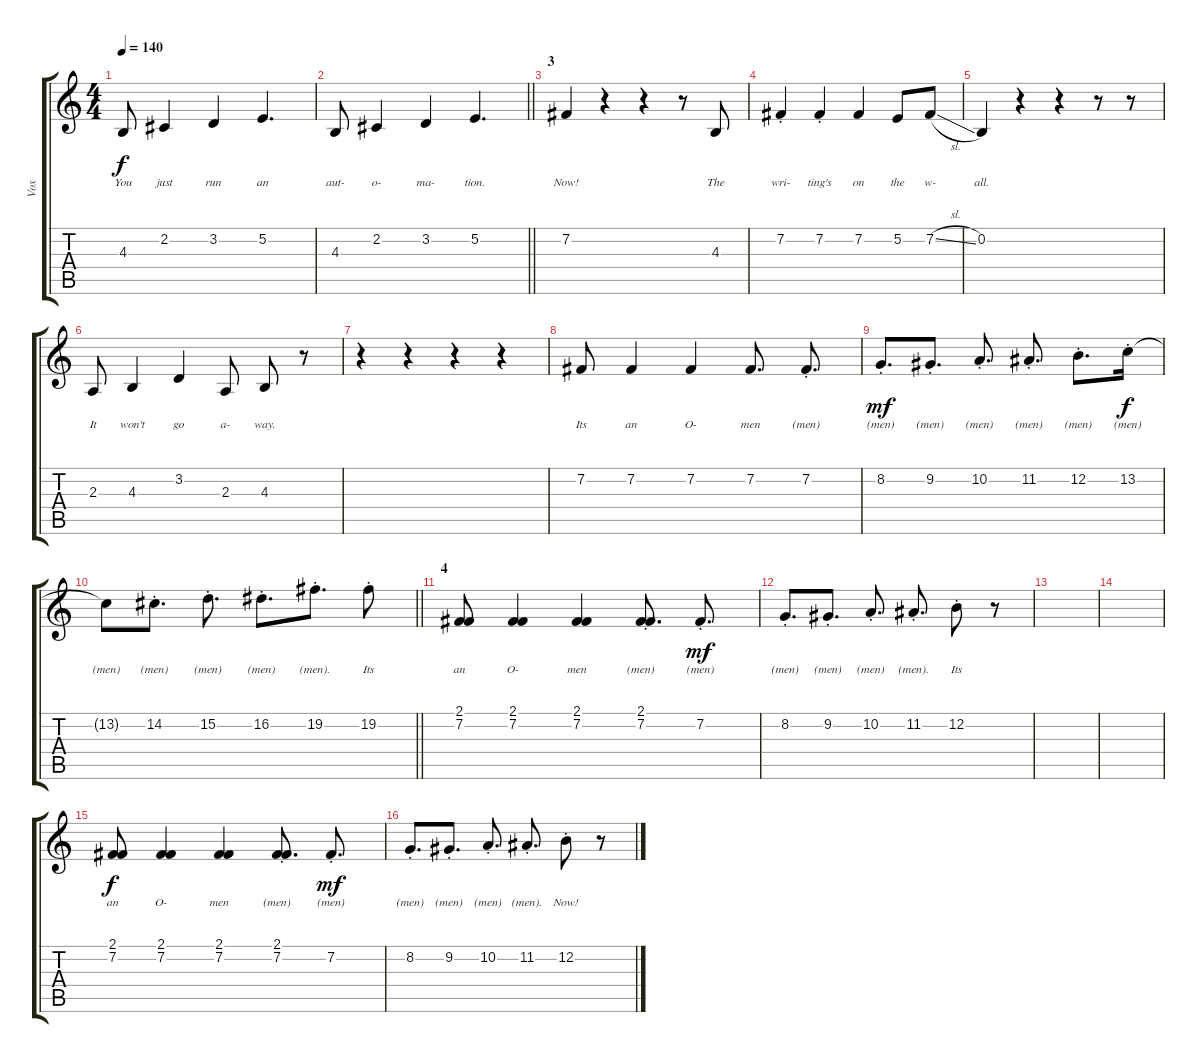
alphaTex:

\track ("Vox" "Vox") {instrument lead6voice}
\staff {score tabs}
\tuning (E4 B3 G3 D3 A2 E2) {hide}
\ts (4 4)
\tempo 140
\clef g2
\ks c
4.3.8{lyrics (0 "You") lyrics (1 "") lyrics (2 "") lyrics (3 "") lyrics (4 "") dy f} 2.2.4{lyrics (0 "just") lyrics (1 "") lyrics (2 "") lyrics (3 "") lyrics (4 "")} 3.2.4{lyrics (0 "run") lyrics (1 "") lyrics (2 "") lyrics (3 "") lyrics (4 "")} 5.2.4{d lyrics (0 "an") lyrics (1 "") lyrics (2 "") lyrics (3 "") lyrics (4 "")} |
\barLineRight lightlight
4.3.8{lyrics (0 "aut-") lyrics (1 "") lyrics (2 "") lyrics (3 "") lyrics (4 "")} 2.2.4{lyrics (0 "o-") lyrics (1 "") lyrics (2 "") lyrics (3 "") lyrics (4 "")} 3.2.4{lyrics (0 "ma-") lyrics (1 "") lyrics (2 "") lyrics (3 "") lyrics (4 "")} 5.2.4{d lyrics (0 "tion.") lyrics (1 "") lyrics (2 "") lyrics (3 "") lyrics (4 "")} |
\section ("" "3")
7.2.4{lyrics (0 "Now!") lyrics (1 "") lyrics (2 "") lyrics (3 "") lyrics (4 "")} r.4 r.4 r.8 4.3.8{lyrics (0 "The") lyrics (1 "") lyrics (2 "") lyrics (3 "") lyrics (4 "")} |
7.2{st}.4{lyrics (0 "wri-") lyrics (1 "") lyrics (2 "") lyrics (3 "") lyrics (4 "")} 7.2{st}.4{lyrics (0 "ting's") lyrics (1 "") lyrics (2 "") lyrics (3 "") lyrics (4 "")} 7.2.4{lyrics (0 "on") lyrics (1 "") lyrics (2 "") lyrics (3 "") lyrics (4 "")} 5.2.8{lyrics (0 "the") lyrics (1 "") lyrics (2 "") lyrics (3 "") lyrics (4 "")} 7.2{sl}.8{lyrics (0 "w-") lyrics (1 "") lyrics (2 "") lyrics (3 "") lyrics (4 "")} |
0.2.4{lyrics (0 "all.") lyrics (1 "") lyrics (2 "") lyrics (3 "") lyrics (4 "")} r.4 r.4 r.8 r.8 |
2.3.8{lyrics (0 "It") lyrics (1 "") lyrics (2 "") lyrics (3 "") lyrics (4 "")} 4.3.4{lyrics (0 "won't") lyrics (1 "") lyrics (2 "") lyrics (3 "") lyrics (4 "")} 3.2.4{lyrics (0 "go") lyrics (1 "") lyrics (2 "") lyrics (3 "") lyrics (4 "")} 2.3.8{lyrics (0 "a-") lyrics (1 "") lyrics (2 "") lyrics (3 "") lyrics (4 "")} 4.3.8{lyrics (0 "way.") lyrics (1 "") lyrics (2 "") lyrics (3 "") lyrics (4 "")} r.8 |
r.4 r.4 r.4 r.4 |
7.2.8{lyrics (0 "Its") lyrics (1 "") lyrics (2 "") lyrics (3 "") lyrics (4 "")} 7.2.4{lyrics (0 "an") lyrics (1 "") lyrics (2 "") lyrics (3 "") lyrics (4 "")} 7.2.4{lyrics (0 "O-") lyrics (1 "") lyrics (2 "") lyrics (3 "") lyrics (4 "")} 7.2.8{d lyrics (0 "men") lyrics (1 "") lyrics (2 "") lyrics (3 "") lyrics (4 "")} 7.2{st}.8{d lyrics (0 "(men)") lyrics (1 "") lyrics (2 "") lyrics (3 "") lyrics (4 "")} |
8.2{st}.8{d lyrics (0 "(men)") lyrics (1 "") lyrics (2 "") lyrics (3 "") lyrics (4 "") dy mf} 9.2{st}.8{d lyrics (0 "(men)") lyrics (1 "") lyrics (2 "") lyrics (3 "") lyrics (4 "")} 10.2{st}.8{d lyrics (0 "(men)") lyrics (1 "") lyrics (2 "") lyrics (3 "") lyrics (4 "")} 11.2{st}.8{d lyrics (0 "(men)") lyrics (1 "") lyrics (2 "") lyrics (3 "") lyrics (4 "")} 12.2{st}.8{d lyrics (0 "(men)") lyrics (1 "") lyrics (2 "") lyrics (3 "") lyrics (4 "")} 13.2{st}.16{lyrics (0 "(men)") lyrics (1 "") lyrics (2 "") lyrics (3 "") lyrics (4 "") dy f} |
\barLineRight lightlight
13.2{t}.8{lyrics (0 "(men)") lyrics (1 "") lyrics (2 "") lyrics (3 "") lyrics (4 "")} 14.2{st}.8{d lyrics (0 "(men)") lyrics (1 "") lyrics (2 "") lyrics (3 "") lyrics (4 "")} 15.2{st}.8{d lyrics (0 "(men)") lyrics (1 "") lyrics (2 "") lyrics (3 "") lyrics (4 "")} 16.2{st}.8{d lyrics (0 "(men)") lyrics (1 "") lyrics (2 "") lyrics (3 "") lyrics (4 "")} 19.2{st}.8{d lyrics (0 "(men).") lyrics (1 "") lyrics (2 "") lyrics (3 "") lyrics (4 "")} 19.2{st}.8{lyrics (0 "Its") lyrics (1 "") lyrics (2 "") lyrics (3 "") lyrics (4 "")} |
\section ("" "4")
(2.1 7.2).8{lyrics (0 "an") lyrics (1 "") lyrics (2 "") lyrics (3 "") lyrics (4 "")} (2.1 7.2).4{lyrics (0 "O-") lyrics (1 "") lyrics (2 "") lyrics (3 "") lyrics (4 "")} (2.1 7.2).4{lyrics (0 "men") lyrics (1 "") lyrics (2 "") lyrics (3 "") lyrics (4 "")} (2.1 7.2{st}).8{d lyrics (0 "(men)") lyrics (1 "") lyrics (2 "") lyrics (3 "") lyrics (4 "")} 7.2{st}.8{d lyrics (0 "(men)") lyrics (1 "") lyrics (2 "") lyrics (3 "") lyrics (4 "") dy mf} |
8.2{st}.8{d lyrics (0 "(men)") lyrics (1 "") lyrics (2 "") lyrics (3 "") lyrics (4 "")} 9.2{st}.8{d lyrics (0 "(men)") lyrics (1 "") lyrics (2 "") lyrics (3 "") lyrics (4 "")} 10.2{st}.8{d lyrics (0 "(men)") lyrics (1 "") lyrics (2 "") lyrics (3 "") lyrics (4 "")} 11.2{st}.8{d lyrics (0 "(men).") lyrics (1 "") lyrics (2 "") lyrics (3 "") lyrics (4 "")} 12.2{st}.8{lyrics (0 "Its") lyrics (1 "") lyrics (2 "") lyrics (3 "") lyrics (4 "")} r.8 |
|
|
(2.1 7.2).8{lyrics (0 "an") lyrics (1 "") lyrics (2 "") lyrics (3 "") lyrics (4 "") dy f} (2.1 7.2).4{lyrics (0 "O-") lyrics (1 "") lyrics (2 "") lyrics (3 "") lyrics (4 "")} (2.1 7.2).4{lyrics (0 "men") lyrics (1 "") lyrics (2 "") lyrics (3 "") lyrics (4 "")} (2.1 7.2{st}).8{d lyrics (0 "(men)") lyrics (1 "") lyrics (2 "") lyrics (3 "") lyrics (4 "")} 7.2{st}.8{d lyrics (0 "(men)") lyrics (1 "") lyrics (2 "") lyrics (3 "") lyrics (4 "") dy mf} |
8.2{st}.8{d lyrics (0 "(men)") lyrics (1 "") lyrics (2 "") lyrics (3 "") lyrics (4 "")} 9.2{st}.8{d lyrics (0 "(men)") lyrics (1 "") lyrics (2 "") lyrics (3 "") lyrics (4 "")} 10.2{st}.8{d lyrics (0 "(men)") lyrics (1 "") lyrics (2 "") lyrics (3 "") lyrics (4 "")} 11.2{st}.8{d lyrics (0 "(men).") lyrics (1 "") lyrics (2 "") lyrics (3 "") lyrics (4 "")} 12.2{st}.8{lyrics (0 "Now!") lyrics (1 "") lyrics (2 "") lyrics (3 "") lyrics (4 "")} r.8
